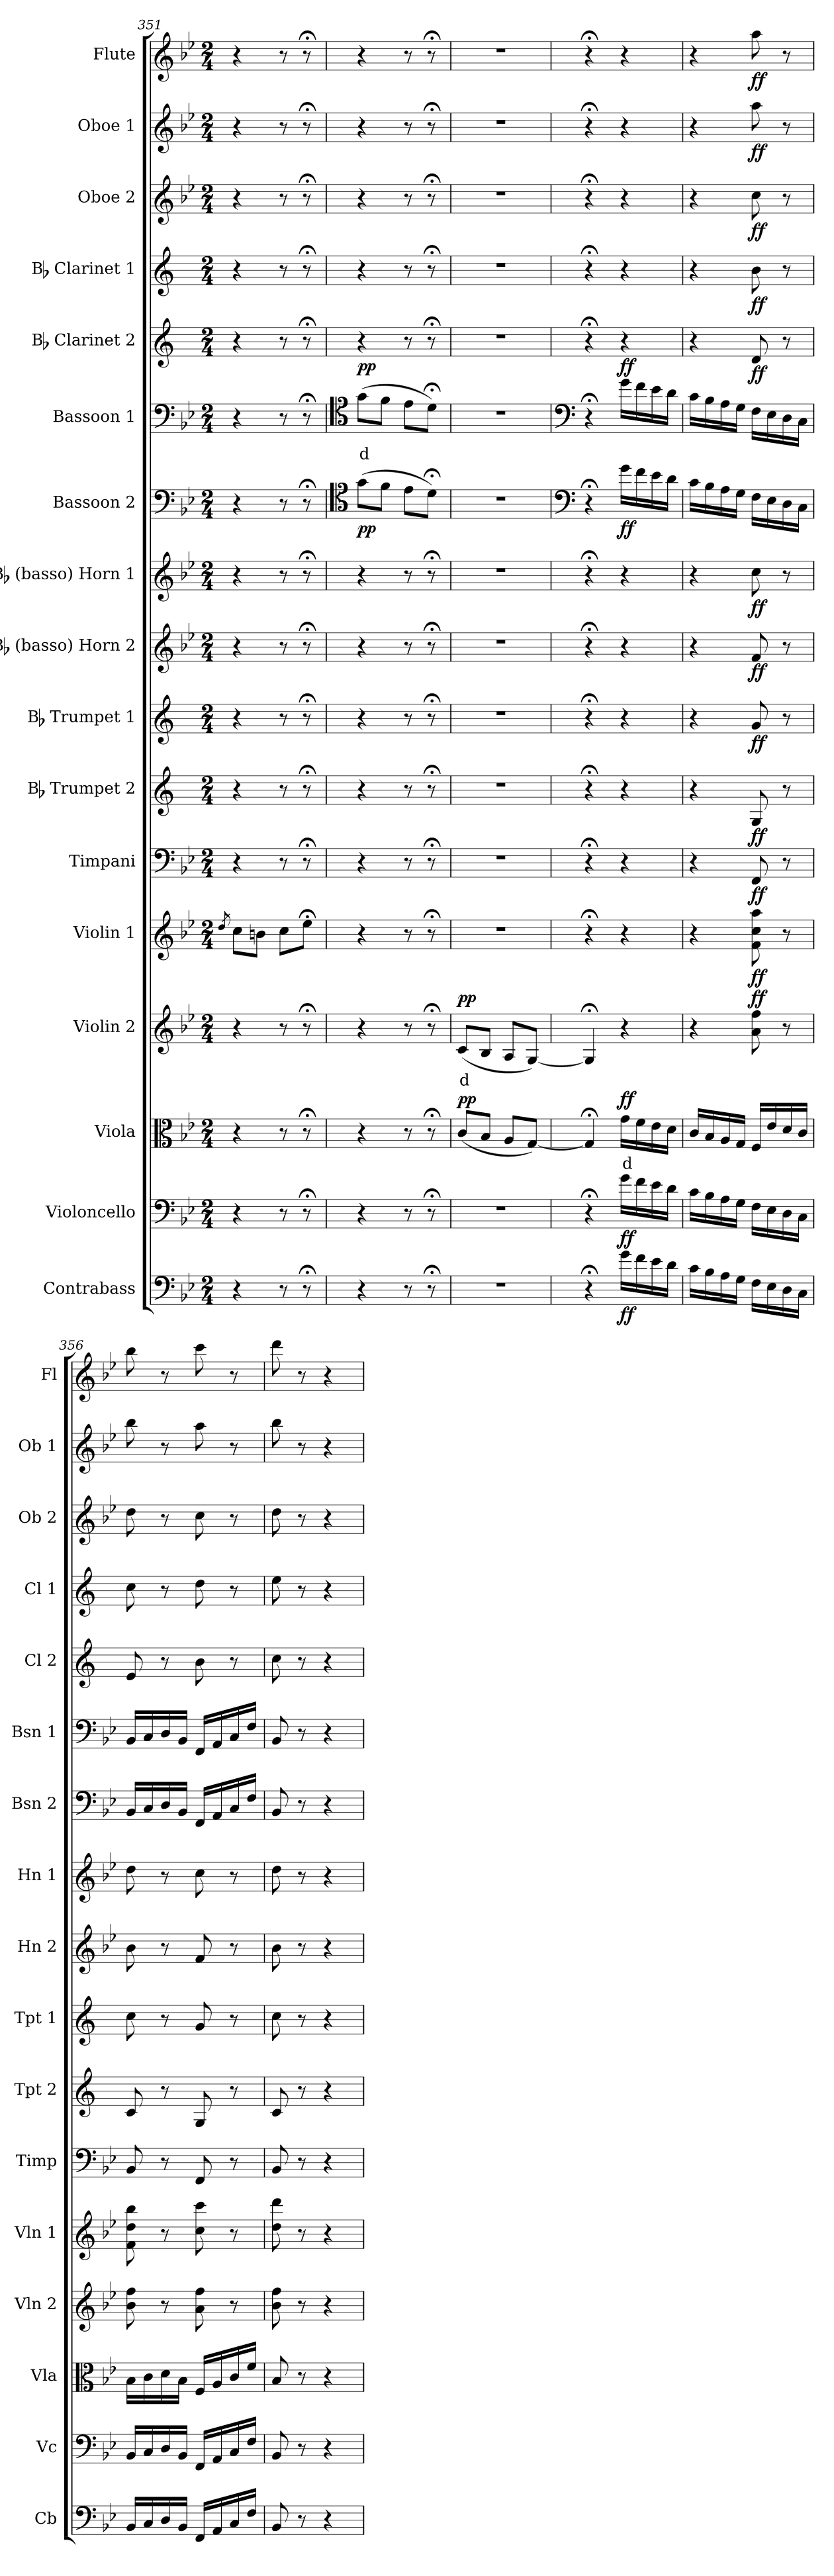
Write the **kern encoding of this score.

**kern	**dynam	**kern	**dynam	**kern	**text	**dynam	**kern	**text	**dynam	**kern	**dynam	**kern	**dynam	**kern	**dynam	**kern	**dynam	**kern	**dynam	**kern	**dynam	**kern	**dynam	**kern	**text	**dynam	**kern	**dynam	**kern	**dynam	**kern	**dynam	**kern	**dynam	**kern	**dynam
*part17	*part17	*part16	*part16	*part15	*part15	*part15	*part14	*part14	*part14	*part13	*part13	*part12	*part12	*part11	*part11	*part10	*part10	*part9	*part9	*part8	*part8	*part7	*part7	*part6	*part6	*part6	*part5	*part5	*part4	*part4	*part3	*part3	*part2	*part2	*part1	*part1
*staff17	*staff17	*staff16	*staff16	*staff15	*staff15	*staff15	*staff14	*staff14	*staff14	*staff13	*staff13	*staff12	*staff12	*staff11	*staff11	*staff10	*staff10	*staff9	*staff9	*staff8	*staff8	*staff7	*staff7	*staff6	*staff6	*staff6	*staff5	*staff5	*staff4	*staff4	*staff3	*staff3	*staff2	*staff2	*staff1	*staff1
*I"Contrabass	*	*I"Violoncello	*	*I"Viola	*	*	*I"Violin 2	*	*	*I"Violin 1	*	*I"Timpani	*	*I"Bb Trumpet 2	*	*I"Bb Trumpet 1	*	*I"Bb (basso) Horn 2	*	*I"Bb (basso) Horn 1	*	*I"Bassoon 2	*	*I"Bassoon 1	*	*	*I"Bb Clarinet 2	*	*I"Bb Clarinet 1	*	*I"Oboe 2	*	*I"Oboe 1	*	*I"Flute	*
*I'Cb	*	*I'Vc	*	*I'Vla	*	*	*I'Vln 2	*	*	*I'Vln 1	*	*I'Timp	*	*I'Tpt 2	*	*I'Tpt 1	*	*I'Hn 2	*	*I'Hn 1	*	*I'Bsn 2	*	*I'Bsn 1	*	*	*I'Cl 2	*	*I'Cl 1	*	*I'Ob 2	*	*I'Ob 1	*	*I'Fl	*
*clefF4	*	*clefF4	*	*clefC3	*	*	*clefG2	*	*	*clefG2	*	*clefF4	*	*clefG2	*	*clefG2	*	*clefG2	*	*clefG2	*	*clefF4	*	*clefF4	*	*	*clefG2	*	*clefG2	*	*clefG2	*	*clefG2	*	*clefG2	*
*ITrd7c12	*	*	*	*	*	*	*	*	*	*	*	*	*	*ITrd1c2	*	*ITrd1c2	*	*ITrd8c14	*	*ITrd8c14	*	*	*	*	*	*	*ITrd1c2	*	*ITrd1c2	*	*	*	*	*	*	*
*k[b-e-]	*	*k[b-e-]	*	*k[b-e-]	*	*	*k[b-e-]	*	*	*k[b-e-]	*	*k[b-e-]	*	*k[b-e-]	*	*k[b-e-]	*	*k[b-e-]	*	*k[b-e-]	*	*k[b-e-]	*	*k[b-e-]	*	*	*k[b-e-]	*	*k[b-e-]	*	*k[b-e-]	*	*k[b-e-]	*	*k[b-e-]	*
*M2/4	*	*M2/4	*	*M2/4	*	*	*M2/4	*	*	*M2/4	*	*M2/4	*	*M2/4	*	*M2/4	*	*M2/4	*	*M2/4	*	*M2/4	*	*M2/4	*	*	*M2/4	*	*M2/4	*	*M2/4	*	*M2/4	*	*M2/4	*
=351	=351	=351	=351	=351	=351	=351	=351	=351	=351	=351	=351	=351	=351	=351	=351	=351	=351	=351	=351	=351	=351	=351	=351	=351	=351	=351	=351	=351	=351	=351	=351	=351	=351	=351	=351	=351
.	.	.	.	.	.	.	.	.	.	8qdd/	.	.	.	.	.	.	.	.	.	.	.	.	.	.	.	.	.	.	.	.	.	.	.	.	.	.
4r	.	4r	.	4r	.	.	4r	.	.	8cc\L	.	4r	.	4r	.	4r	.	4r	.	4r	.	4r	.	4r	.	.	4r	.	4r	.	4r	.	4r	.	4r	.
.	.	.	.	.	.	.	.	.	.	8bn\J	.	.	.	.	.	.	.	.	.	.	.	.	.	.	.	.	.	.	.	.	.	.	.	.	.	.
8r	.	8r	.	8r	.	.	8r	.	.	8cc\L	.	8r	.	8r	.	8r	.	8r	.	8r	.	8r	.	8r	.	.	8r	.	8r	.	8r	.	8r	.	8r	.
8r;<	.	8r;<	.	8r;<	.	.	8r;<	.	.	8ee-;<\J	.	8r;<	.	8r;<	.	8r;<	.	8r;<	.	8r;<	.	8r;<	.	8r;<	.	.	8r;<	.	8r;<	.	8r;<	.	8r;<	.	8r;<	.
=352	=352	=352	=352	=352	=352	=352	=352	=352	=352	=352	=352	=352	=352	=352	=352	=352	=352	=352	=352	=352	=352	=352	=352	=352	=352	=352	=352	=352	=352	=352	=352	=352	=352	=352	=352	=352
*	*	*	*	*	*	*	*	*	*	*	*	*	*	*	*	*	*	*	*	*	*	*clefC4	*	*clefC4	*	*	*	*	*	*	*	*	*	*	*	*
!	!	!	!	!	!	!	!	!	!	!	!	!	!	!	!	!	!	!	!	!	!	!	!LO:DY:b	!	!LO:LY:b:color=#FF0000	!LO:DY:b	!	!	!	!	!	!	!	!	!	!
4r	.	4r	.	4r	.	.	4r	.	.	4r	.	4r	.	4r	.	4r	.	4r	.	4r	.	(8g\L	pp	(8g\L	d	pp	4r	.	4r	.	4r	.	4r	.	4r	.
.	.	.	.	.	.	.	.	.	.	.	.	.	.	.	.	.	.	.	.	.	.	8f\J	.	8f\J	.	.	.	.	.	.	.	.	.	.	.	.
8r	.	8r	.	8r	.	.	8r	.	.	8r	.	8r	.	8r	.	8r	.	8r	.	8r	.	8e-\L	.	8e-\L	.	.	8r	.	8r	.	8r	.	8r	.	8r	.
8r;<	.	8r;<	.	8r;<	.	.	8r;<	.	.	8r;<	.	8r;<	.	8r;<	.	8r;<	.	8r;<	.	8r;<	.	8d;<\J)	.	8d;<\J)	.	.	8r;<	.	8r;<	.	8r;<	.	8r;<	.	8r;<	.
=353	=353	=353	=353	=353	=353	=353	=353	=353	=353	=353	=353	=353	=353	=353	=353	=353	=353	=353	=353	=353	=353	=353	=353	=353	=353	=353	=353	=353	=353	=353	=353	=353	=353	=353	=353	=353
!	!	!	!	!	!	!LO:DY:b	!	!LO:LY:b:color=#FF0000	!LO:DY:b	!	!	!	!	!	!	!	!	!	!	!	!	!	!	!	!	!	!	!	!	!	!	!	!	!	!	!
2r	.	2r	.	(8c/L	.	pp	(8c/L	d	pp	2r	.	2r	.	2r	.	2r	.	2r	.	2r	.	2r	.	2r	.	.	2r	.	2r	.	2r	.	2r	.	2r	.
.	.	.	.	8B-/J	.	.	8B-/J	.	.	.	.	.	.	.	.	.	.	.	.	.	.	.	.	.	.	.	.	.	.	.	.	.	.	.	.	.
.	.	.	.	8A/L	.	.	8A/L	.	.	.	.	.	.	.	.	.	.	.	.	.	.	.	.	.	.	.	.	.	.	.	.	.	.	.	.	.
.	.	.	.	[8G/J)	.	.	[8G/J)	.	.	.	.	.	.	.	.	.	.	.	.	.	.	.	.	.	.	.	.	.	.	.	.	.	.	.	.	.
!!LO:PB:g=z
=354	=354	=354	=354	=354	=354	=354	=354	=354	=354	=354	=354	=354	=354	=354	=354	=354	=354	=354	=354	=354	=354	=354	=354	=354	=354	=354	=354	=354	=354	=354	=354	=354	=354	=354	=354	=354
*	*	*	*	*	*	*	*	*	*	*	*	*	*	*	*	*	*	*	*	*	*	*clefF4	*	*clefF4	*	*	*	*	*	*	*	*	*	*	*	*
4r;<	.	4r;<	.	4G;</]	.	.	4G;</]	.	.	4r;<	.	4r;<	.	4r;<	.	4r;<	.	4r;<	.	4r;<	.	4r;<	.	4r;<	.	.	4r;<	.	4r;<	.	4r;<	.	4r;<	.	4r;<	.
!	!LO:DY:b	!	!LO:DY:b	!	!LO:LY:b:color=#FF0000	!LO:DY:b	!	!	!	!	!	!	!	!	!	!	!	!	!	!	!	!	!LO:DY:b	!	!	!LO:DY:b	!	!	!	!	!	!	!	!	!	!
16G\LL	ff	16g\LL	ff	16g\LL	d	ff	4r	.	.	4r	.	4r	.	4r	.	4r	.	4r	.	4r	.	16g\LL	ff	16g\LL	.	ff	4r	.	4r	.	4r	.	4r	.	4r	.
16F\	.	16f\	.	16f\	.	.	.	.	.	.	.	.	.	.	.	.	.	.	.	.	.	16f\	.	16f\	.	.	.	.	.	.	.	.	.	.	.	.
16E-\	.	16e-\	.	16e-\	.	.	.	.	.	.	.	.	.	.	.	.	.	.	.	.	.	16e-\	.	16e-\	.	.	.	.	.	.	.	.	.	.	.	.
16D\JJ	.	16d\JJ	.	16d\JJ	.	.	.	.	.	.	.	.	.	.	.	.	.	.	.	.	.	16d\JJ	.	16d\JJ	.	.	.	.	.	.	.	.	.	.	.	.
=355	=355	=355	=355	=355	=355	=355	=355	=355	=355	=355	=355	=355	=355	=355	=355	=355	=355	=355	=355	=355	=355	=355	=355	=355	=355	=355	=355	=355	=355	=355	=355	=355	=355	=355	=355	=355
16C\LL	.	16c\LL	.	16c/LL	.	.	4r	.	.	4r	.	4r	.	4r	.	4r	.	4r	.	4r	.	16c\LL	.	16c\LL	.	.	4r	.	4r	.	4r	.	4r	.	4r	.
16BB-\	.	16B-\	.	16B-/	.	.	.	.	.	.	.	.	.	.	.	.	.	.	.	.	.	16B-\	.	16B-\	.	.	.	.	.	.	.	.	.	.	.	.
16AA\	.	16A\	.	16A/	.	.	.	.	.	.	.	.	.	.	.	.	.	.	.	.	.	16A\	.	16A\	.	.	.	.	.	.	.	.	.	.	.	.
16GG\JJ	.	16G\JJ	.	16G/JJ	.	.	.	.	.	.	.	.	.	.	.	.	.	.	.	.	.	16G\JJ	.	16G\JJ	.	.	.	.	.	.	.	.	.	.	.	.
!	!	!	!	!	!	!	!	!	!LO:DY:b	!	!LO:DY:b	!	!LO:DY:b	!	!LO:DY:b	!	!LO:DY:b	!	!LO:DY:b	!	!LO:DY:b	!	!	!	!	!	!	!LO:DY:b	!	!LO:DY:b	!	!LO:DY:b	!	!LO:DY:b	!	!LO:DY:b
16FF\LL	.	16F\LL	.	16F/LL	.	.	8a\ 8ff\	.	ff	8f\ 8cc\ 8aa\	ff	8FF/	ff	8F/	ff	8f/	ff	8F/	ff	8c\	ff	16F\LL	.	16F\LL	.	.	8c/	ff	8a\	ff	8cc\	ff	8aa\	ff	8aa\	ff
16EE-\	.	16E-\	.	16e-/	.	.	.	.	.	.	.	.	.	.	.	.	.	.	.	.	.	16E-\	.	16E-\	.	.	.	.	.	.	.	.	.	.	.	.
16DD\	.	16D\	.	16d/	.	.	8r	.	.	8r	.	8r	.	8r	.	8r	.	8r	.	8r	.	16D\	.	16D\	.	.	8r	.	8r	.	8r	.	8r	.	8r	.
16CC\JJ	.	16C\JJ	.	16c/JJ	.	.	.	.	.	.	.	.	.	.	.	.	.	.	.	.	.	16C\JJ	.	16C\JJ	.	.	.	.	.	.	.	.	.	.	.	.
=356	=356	=356	=356	=356	=356	=356	=356	=356	=356	=356	=356	=356	=356	=356	=356	=356	=356	=356	=356	=356	=356	=356	=356	=356	=356	=356	=356	=356	=356	=356	=356	=356	=356	=356	=356	=356
16BBB-/LL	.	16BB-/LL	.	16B-\LL	.	.	8b-\ 8ff\	.	.	8f\ 8dd\ 8bb-\	.	8BB-/	.	8B-/	.	8b-\	.	8B-\	.	8d\	.	16BB-/LL	.	16BB-/LL	.	.	8d/	.	8b-\	.	8dd\	.	8bb-\	.	8bb-\	.
16CC/	.	16C/	.	16c\	.	.	.	.	.	.	.	.	.	.	.	.	.	.	.	.	.	16C/	.	16C/	.	.	.	.	.	.	.	.	.	.	.	.
16DD/	.	16D/	.	16d\	.	.	8r	.	.	8r	.	8r	.	8r	.	8r	.	8r	.	8r	.	16D/	.	16D/	.	.	8r	.	8r	.	8r	.	8r	.	8r	.
16BBB-/JJ	.	16BB-/JJ	.	16B-\JJ	.	.	.	.	.	.	.	.	.	.	.	.	.	.	.	.	.	16BB-/JJ	.	16BB-/JJ	.	.	.	.	.	.	.	.	.	.	.	.
16FFF/LL	.	16FF/LL	.	16F/LL	.	.	8a\ 8ff\	.	.	8cc\ 8ccc\	.	8FF/	.	8F/	.	8f/	.	8F/	.	8c\	.	16FF/LL	.	16FF/LL	.	.	8a\	.	8cc\	.	8cc\	.	8aa\	.	8ccc\	.
16AAA/	.	16AA/	.	16A/	.	.	.	.	.	.	.	.	.	.	.	.	.	.	.	.	.	16AA/	.	16AA/	.	.	.	.	.	.	.	.	.	.	.	.
16CC/	.	16C/	.	16c/	.	.	8r	.	.	8r	.	8r	.	8r	.	8r	.	8r	.	8r	.	16C/	.	16C/	.	.	8r	.	8r	.	8r	.	8r	.	8r	.
16FF/JJ	.	16F/JJ	.	16f/JJ	.	.	.	.	.	.	.	.	.	.	.	.	.	.	.	.	.	16F/JJ	.	16F/JJ	.	.	.	.	.	.	.	.	.	.	.	.
=357	=357	=357	=357	=357	=357	=357	=357	=357	=357	=357	=357	=357	=357	=357	=357	=357	=357	=357	=357	=357	=357	=357	=357	=357	=357	=357	=357	=357	=357	=357	=357	=357	=357	=357	=357	=357
8BBB-/	.	8BB-/	.	8B-/	.	.	8b-\ 8ff\	.	.	8dd\ 8ddd\	.	8BB-/	.	8B-/	.	8b-\	.	8B-\	.	8d\	.	8BB-/	.	8BB-/	.	.	8b-\	.	8dd\	.	8dd\	.	8bb-\	.	8ddd\	.
8r	.	8r	.	8r	.	.	8r	.	.	8r	.	8r	.	8r	.	8r	.	8r	.	8r	.	8r	.	8r	.	.	8r	.	8r	.	8r	.	8r	.	8r	.
4r	.	4r	.	4r	.	.	4r	.	.	4r	.	4r	.	4r	.	4r	.	4r	.	4r	.	4r	.	4r	.	.	4r	.	4r	.	4r	.	4r	.	4r	.
=	=	=	=	=	=	=	=	=	=	=	=	=	=	=	=	=	=	=	=	=	=	=	=	=	=	=	=	=	=	=	=	=	=	=	=	=
*-	*-	*-	*-	*-	*-	*-	*-	*-	*-	*-	*-	*-	*-	*-	*-	*-	*-	*-	*-	*-	*-	*-	*-	*-	*-	*-	*-	*-	*-	*-	*-	*-	*-	*-	*-	*-
